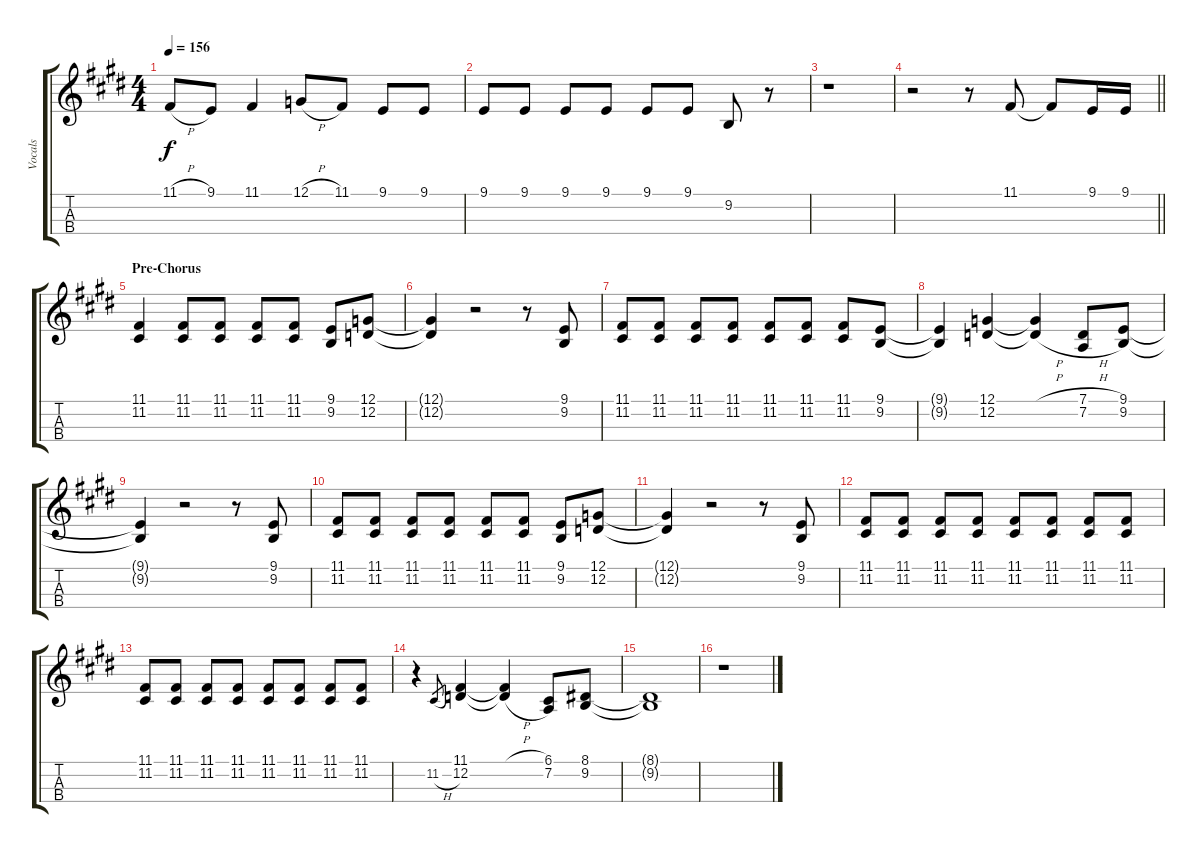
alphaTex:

\track ("Vocals" "Vocals") {instrument synthvoice}
\staff {score tabs}
\tuning (G3 D3 A2 E2) {hide}
\ts (4 4)
\tempo 156
\clef g2
\ks e
11.1{h}.8{dy f} 9.1.8 11.1.4 12.1{h}.8 11.1.8 9.1.8 9.1.8 |
\ks c#minor
9.1.8 9.1.8 9.1.8 9.1.8 9.1.8 9.1.8 9.2.8 r.8 |
r.1 |
\barLineRight lightlight
\ks e
r.2 r.8 11.1.8 11.1{t}.8 9.1.16 9.1.16 |
\section ("" "Pre-Chorus")
\ks c#minor
(11.1 11.2).4 (11.1 11.2).8 (11.1 11.2).8 (11.1 11.2).8 (11.1 11.2).8 (9.1 9.2).8 (12.1 12.2).8 |
(12.1{t} 12.2{t}).4 r.2 r.8 (9.1 9.2).8 |
(11.1 11.2).8 (11.1 11.2).8 (11.1 11.2).8 (11.1 11.2).8 (11.1 11.2).8 (11.1 11.2).8 (11.1 11.2).8 (9.1 9.2).8 |
\ks e
(9.1{t} 9.2{t}).4 (12.1 12.2).4 (12.1{h t} 12.2{h t}).4 (7.1{h} 7.2{h}).8 (9.1 9.2).8 |
\ks c#minor
(9.1{t} 9.2{t}).4 r.2 r.8 (9.1 9.2).8 |
(11.1 11.2).8 (11.1 11.2).8 (11.1 11.2).8 (11.1 11.2).8 (11.1 11.2).8 (11.1 11.2).8 (9.1 9.2).8 (12.1 12.2).8 |
\ks e
(12.1{t} 12.2{t}).4 r.2 r.8 (9.1 9.2).8 |
\ks c#minor
(11.1 11.2).8 (11.1 11.2).8 (11.1 11.2).8 (11.1 11.2).8 (11.1 11.2).8 (11.1 11.2).8 (11.1 11.2).8 (11.1 11.2).8 |
(11.1 11.2).8 (11.1 11.2).8 (11.1 11.2).8 (11.1 11.2).8 (11.1 11.2).8 (11.1 11.2).8 (11.1 11.2).8 (11.1 11.2).8 |
\ks e
r.4 11.2{h}.8{gr} (11.1 12.2).4 (11.1{h t} 12.2{h t}).4 (6.1 7.2).8 (8.1 9.2).8 |
\ks c#minor
(8.1{t} 9.2{t}).1 |
r.1
